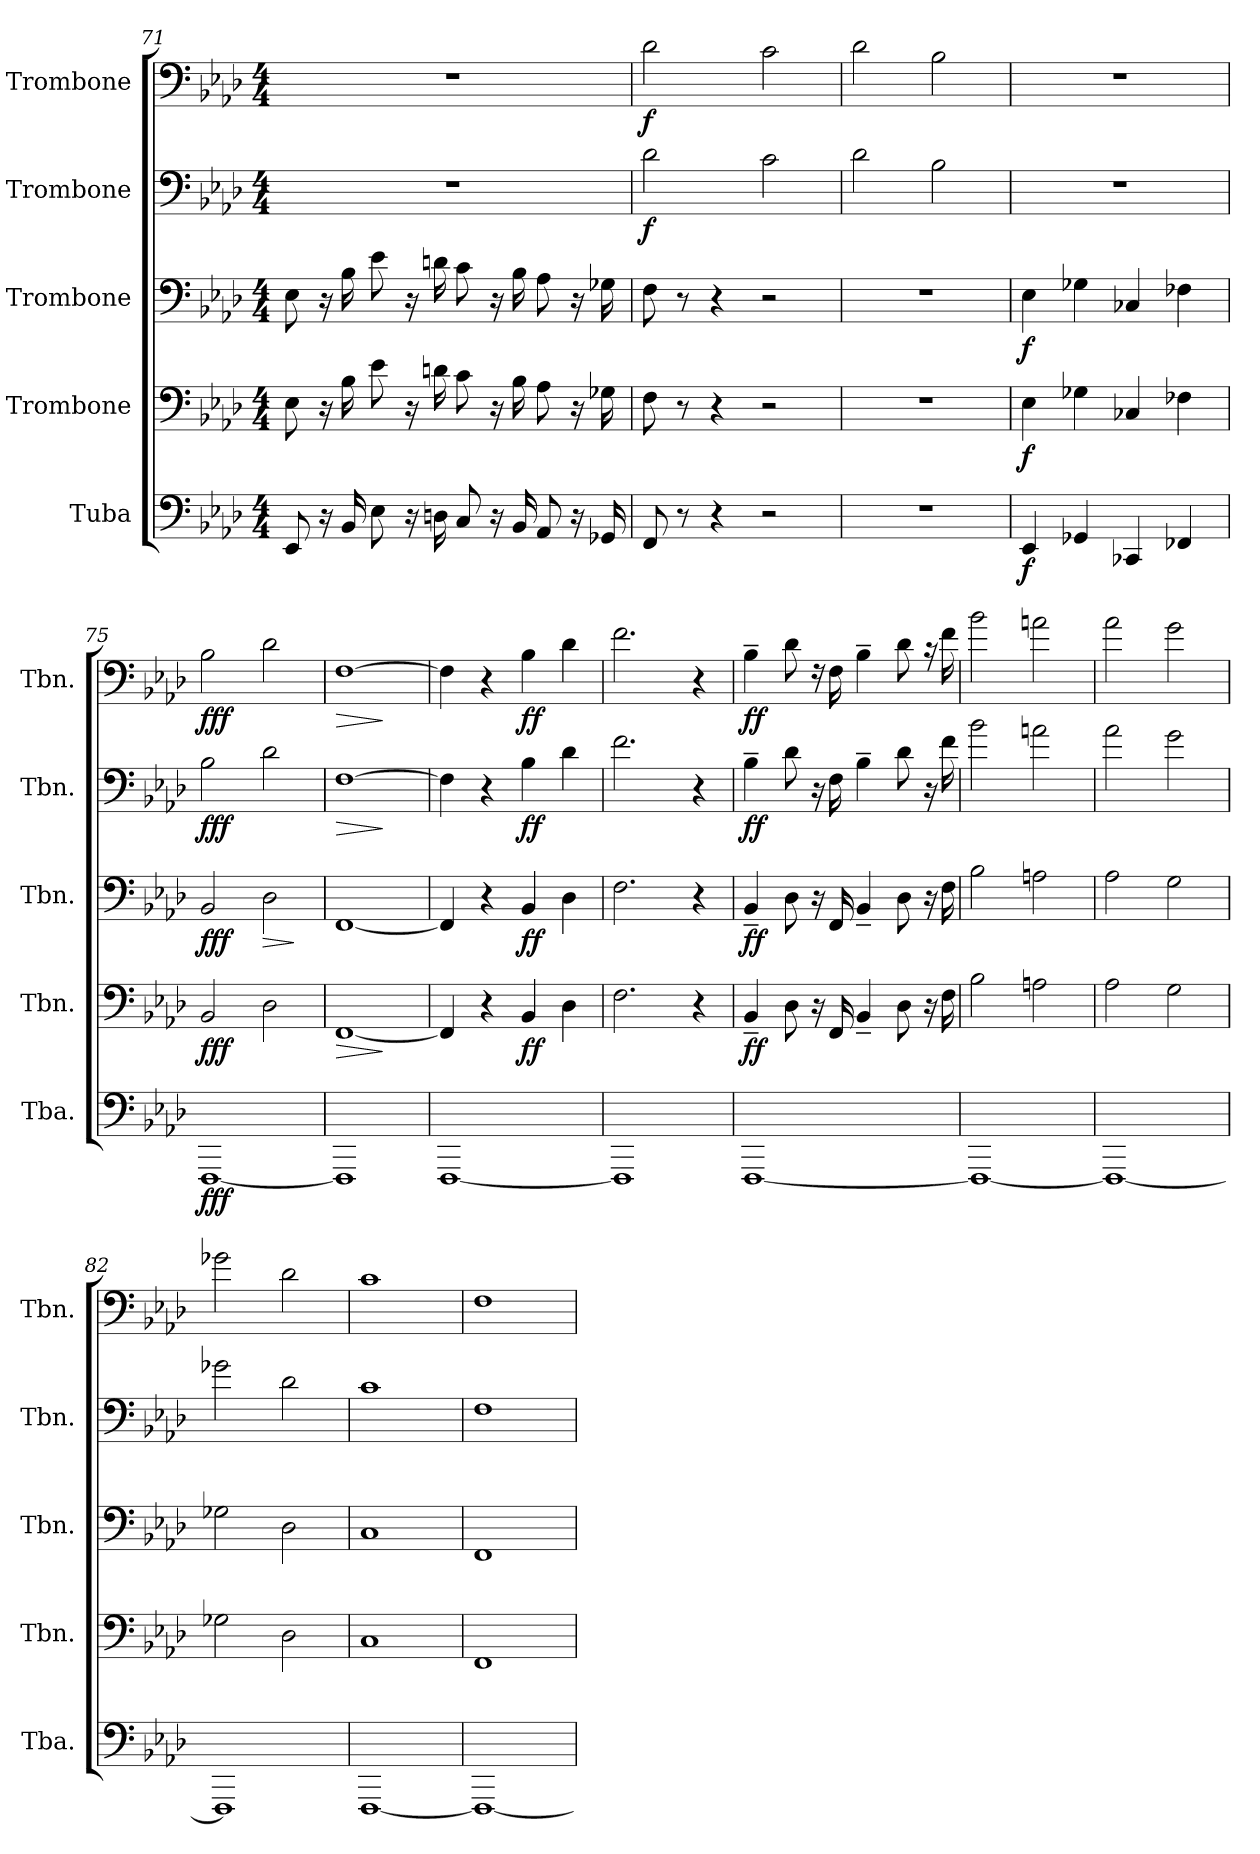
**kern	**dynam	**kern	**dynam	**kern	**dynam	**kern	**dynam	**kern	**dynam
*part5	*part5	*part4	*part4	*part3	*part3	*part2	*part2	*part1	*part1
*staff5	*staff5	*staff4	*staff4	*staff3	*staff3	*staff2	*staff2	*staff1	*staff1
*I"Tuba	*	*I"Trombone	*	*I"Trombone	*	*I"Trombone	*	*I"Trombone	*
*I'Tba.	*	*I'Tbn.	*	*I'Tbn.	*	*I'Tbn.	*	*I'Tbn.	*
!!LO:PB:g=z
*clefF4	*	*clefF4	*	*clefF4	*	*clefF4	*	*clefF4	*
*k[b-e-a-d-]	*	*k[b-e-a-d-]	*	*k[b-e-a-d-]	*	*k[b-e-a-d-]	*	*k[b-e-a-d-]	*
*M4/4	*	*M4/4	*	*M4/4	*	*M4/4	*	*M4/4	*
=71	=71	=71	=71	=71	=71	=71	=71	=71	=71
8EE-/	.	8E-\	.	8E-\	.	1r	.	1r	.
16r	.	16r	.	16r	.	.	.	.	.
16BB-/	.	16B-\	.	16B-\	.	.	.	.	.
8E-\	.	8e-\	.	8e-\	.	.	.	.	.
16r	.	16r	.	16r	.	.	.	.	.
16Dn\	.	16dn\	.	16dn\	.	.	.	.	.
8C/	.	8c\	.	8c\	.	.	.	.	.
16r	.	16r	.	16r	.	.	.	.	.
16BB-/	.	16B-\	.	16B-\	.	.	.	.	.
8AA-/	.	8A-\	.	8A-\	.	.	.	.	.
16r	.	16r	.	16r	.	.	.	.	.
16GG-X/	.	16G-X\	.	16G-X\	.	.	.	.	.
=72	=72	=72	=72	=72	=72	=72	=72	=72	=72
!	!	!	!	!	!	!	!LO:DY:b	!	!LO:DY:b
8FF/	.	8F\	.	8F\	.	2d-\	f	2d-\	f
8r	.	8r	.	8r	.	.	.	.	.
4r	.	4r	.	4r	.	.	.	.	.
2r	.	2r	.	2r	.	2c\	.	2c\	.
=73	=73	=73	=73	=73	=73	=73	=73	=73	=73
1r	.	1r	.	1r	.	2d-\	.	2d-\	.
.	.	.	.	.	.	2B-\	.	2B-\	.
=74	=74	=74	=74	=74	=74	=74	=74	=74	=74
!	!LO:DY:b	!	!LO:DY:b	!	!LO:DY:b	!	!	!	!
4EE-/	f	4E-\	f	4E-\	f	1r	.	1r	.
4GG-X/	.	4G-X\	.	4G-X\	.	.	.	.	.
4CC-X/	.	4C-X/	.	4C-X/	.	.	.	.	.
4FF-X/	.	4F-X\	.	4F-X\	.	.	.	.	.
=75	=75	=75	=75	=75	=75	=75	=75	=75	=75
!	!LO:DY:b	!	!LO:DY:b	!	!LO:DY:b	!	!LO:DY:b	!	!LO:DY:b
[1FFF	fff	2BB-/	fff	2BB-/	fff	2B-\	fff	2B-\	fff
!	!	!	!	!	!LO:HP:b	!	!	!	!
.	.	2D-\	.	2D-\	>	2d-\	.	2d-\	.
.	.	.	.	.	]	.	.	.	.
=76	=76	=76	=76	=76	=76	=76	=76	=76	=76
!	!	!	!LO:HP:b	!	!	!	!LO:HP:b	!	!LO:HP:b
1FFF]	.	[1FF	>	[1FF	.	[1F	>	[1F	>
.	.	.	]	.	.	.	]	.	]
=77	=77	=77	=77	=77	=77	=77	=77	=77	=77
[1FFF	.	4FF/]	.	4FF/]	.	4F\]	.	4F\]	.
.	.	4r	.	4r	.	4r	.	4r	.
!	!	!	!LO:DY:b	!	!LO:DY:b	!	!LO:DY:b	!	!LO:DY:b
.	.	4BB-/	ff	4BB-/	ff	4B-\	ff	4B-\	ff
.	.	4D-\	.	4D-\	.	4d-\	.	4d-\	.
!!LO:LB:g=z
=78	=78	=78	=78	=78	=78	=78	=78	=78	=78
1FFF]	.	2.F\	.	2.F\	.	2.f\	.	2.f\	.
.	.	4r	.	4r	.	4r	.	4r	.
=79	=79	=79	=79	=79	=79	=79	=79	=79	=79
!	!	!	!LO:DY:b	!	!LO:DY:b	!	!LO:DY:b	!	!LO:DY:b
[1FFF	.	4BB-~/	ff	4BB-~/	ff	4B-~\	ff	4B-~\	ff
.	.	8D-\	.	8D-\	.	8d-\	.	8d-\	.
.	.	16r	.	16r	.	16r	.	16rF	.
.	.	16FF/	.	16FF/	.	16F\	.	16F\	.
.	.	4BB-~/	.	4BB-~/	.	4B-~\	.	4B-~\	.
.	.	8D-\	.	8D-\	.	8d-\	.	8d-\	.
.	.	16r	.	16r	.	16r	.	16rc	.
.	.	16F\	.	16F\	.	16f\	.	16f\	.
=80	=80	=80	=80	=80	=80	=80	=80	=80	=80
1FFF_	.	2B-\	.	2B-\	.	2b-\	.	2b-\	.
.	.	2An\	.	2An\	.	2an\	.	2an\	.
=81	=81	=81	=81	=81	=81	=81	=81	=81	=81
1FFF_	.	2A-\	.	2A-\	.	2a-\	.	2a-\	.
.	.	2G\	.	2G\	.	2g\	.	2g\	.
=82	=82	=82	=82	=82	=82	=82	=82	=82	=82
1FFF]	.	2G-X\	.	2G-X\	.	2g-X\	.	2g-X\	.
.	.	2D-\	.	2D-\	.	2d-\	.	2d-\	.
=83	=83	=83	=83	=83	=83	=83	=83	=83	=83
[1FFF	.	1C	.	1C	.	1c	.	1c	.
=84	=84	=84	=84	=84	=84	=84	=84	=84	=84
1FFF_	.	1FF	.	1FF	.	1F	.	1F	.
=	=	=	=	=	=	=	=	=	=
*-	*-	*-	*-	*-	*-	*-	*-	*-	*-
